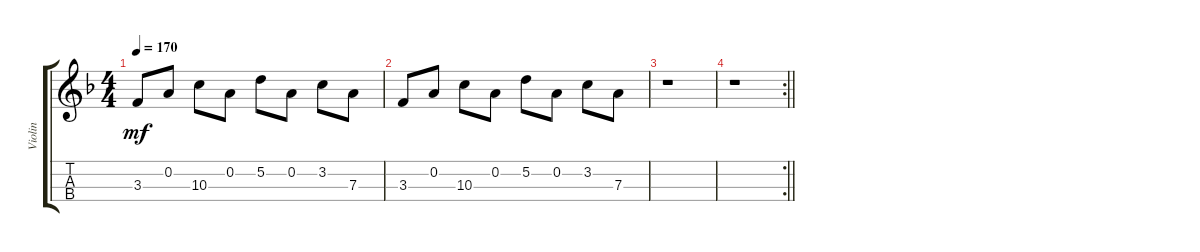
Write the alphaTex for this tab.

\track ("Violin" "Violin") {instrument violin}
\staff {score tabs}
\tuning (E5 A4 D4 G3) {hide}
\ts (4 4)
\tempo 170
\clef g2
\ks f
3.3.8{dy mf} 0.2.8 10.3.8 0.2.8 5.2.8 0.2.8 3.2.8 7.3.8 |
3.3.8 0.2.8 10.3.8 0.2.8 5.2.8 0.2.8 3.2.8 7.3.8 |
r.1 |
\rc 2
\barLineRight lightlight
r.1
